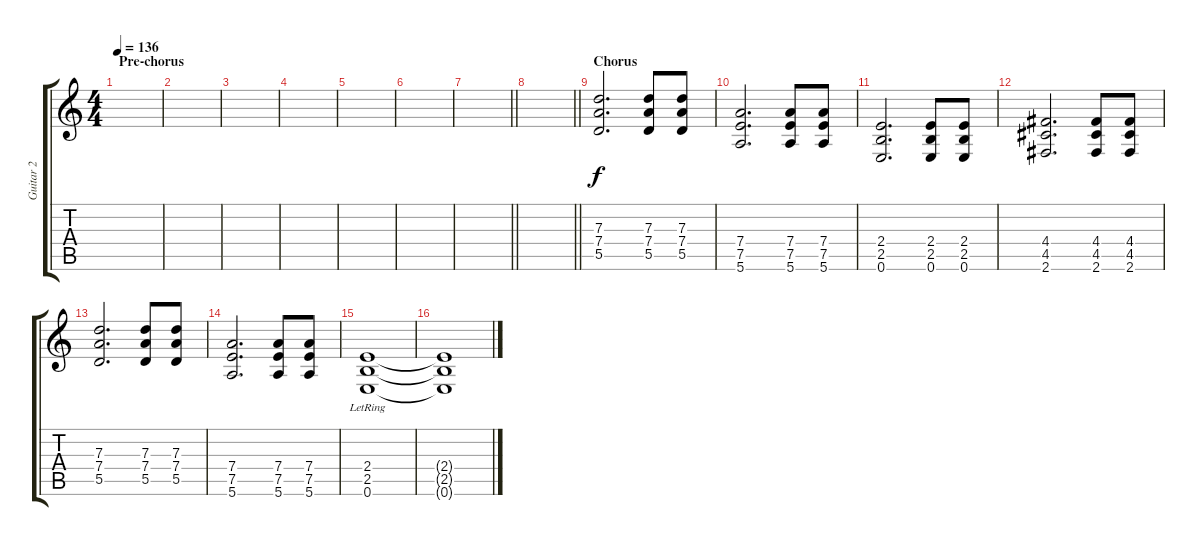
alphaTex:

\track ("Guitar 2" "Guitar 2") {instrument acousticguitarsteel}
\staff {score tabs}
\tuning (E4 B3 G3 D3 A2 E2) {hide}
\ts (4 4)
\section ("" "Pre-chorus")
\tempo 136
\clef g2
\ks c
|
|
|
|
|
|
\barLineRight lightlight
|
\barLineRight lightlight
|
\section ("" "Chorus")
(7.3 7.4 5.5).2{d} (7.3 7.4 5.5).8 (7.3 7.4 5.5).8 |
(7.4 7.5 5.6).2{d} (7.4 7.5 5.6).8 (7.4 7.5 5.6).8 |
(2.4 2.5 0.6).2{d} (2.4 2.5 0.6).8 (2.4 2.5 0.6).8 |
(4.4 4.5 2.6).2{d} (4.4 4.5 2.6).8 (4.4 4.5 2.6).8 |
(7.3 7.4 5.5).2{d} (7.3 7.4 5.5).8 (7.3 7.4 5.5).8 |
(7.4 7.5 5.6).2{d} (7.4 7.5 5.6).8 (7.4 7.5 5.6).8 |
(2.4{lr} 2.5{lr} 0.6{lr}).1 |
(2.4{t} 2.5{t} 0.6{t}).1
